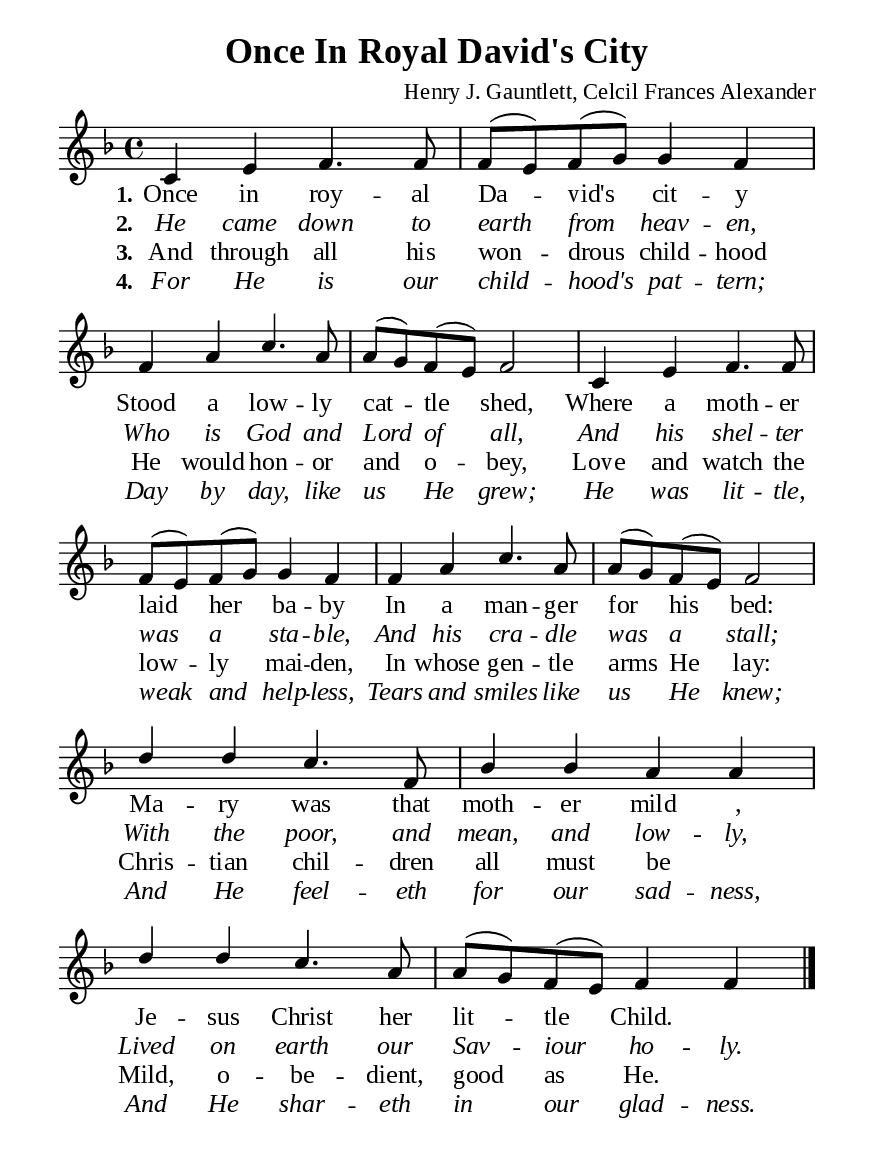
\version "2.18.2"

\header {
  title = "Once In Royal David's City"
  composer = "Henry J. Gauntlett, Celcil Frances Alexander"
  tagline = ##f
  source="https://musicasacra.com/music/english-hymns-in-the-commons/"
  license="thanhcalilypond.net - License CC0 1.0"
}

global= {
  \key f \major
  \time 4/4
  \override Score.BarNumber.break-visibility = ##(#f #f #f)
  \override Lyrics.LyricSpace.minimum-distance = #3.0
}

\paper {
  #(set-paper-size "a5")
  top-margin = 10\mm
  bottom-margin = 5\mm
  left-margin = 10\mm
  right-margin = 10\mm
  indent = #0
  #(define fonts
	 (make-pango-font-tree "Liberation Serif"
	 		       "Liberation Serif"
			       "Liberation Serif"
			       (/ 20 20)))
  system-system-spacing = #'((basic-distance . 2.5) (padding . 2.5))
}

printItalic = \with {
  \override LyricText.font-shape = #'italic
}

% Verse music
musicVerseSoprano = \relative c' {
  %{	01	%} c4 e f4. f8 |
  %{	02	%} f (e) f (g) g4 f |
  %{	03	%} f a c4. a8 |
  %{	04	%} a (g) f (e) f2 |
  %{	05	%} c4 e f4. f8 |
  %{	06	%} f (e) f (g) g4 f |
  %{	07	%} f a c4. a8 |
  %{	08	%} a (g) f (e) f2 |
  %{	09	%} d'4 d c4. f,8 |
  %{	10	%} bes4 bes a a |
  %{	11	%} d d c4. a8 |
  %{	12	%} a (g) f (e) f4 f \bar "|."
}

% Verse lyrics
verseOne = \lyricmode {
  \set stanza = #"1."
  Once in roy -- al Da -- vid's cit -- y
  Stood a low -- ly cat -- tle shed,
  Where a moth -- er laid her ba -- by
  In a man -- ger for his bed:
  Ma -- ry was that moth -- er mild _,
  Je -- sus Christ her lit -- tle Child.
}

verseTwo = \lyricmode {
  \set stanza = #"2."
  He came down to earth from heav -- en,
  Who is God and Lord of all,
  And his shel -- ter was a sta -- ble,
  And his cra -- dle was a stall;
  With the poor, and mean, and low -- ly,
  Lived on earth our Sav -- iour ho -- ly.
}

verseThree = \lyricmode {
  \set stanza = #"3."
  And through all his won -- drous child -- hood
  He would hon -- or and o -- bey,
  Love and watch the low -- ly mai -- den,
  In whose gen -- tle arms He lay:
  Chris -- tian chil -- dren all must be _
  Mild, o -- be -- dient, good as He.
}

verseFour = \lyricmode {
  \set stanza = #"4."
  For He is our child -- hood's pat -- tern;
  Day by day, like us He grew;
  He was lit -- tle, weak and help -- less,
  Tears and smiles like us He knew;
  And He feel -- eth for our sad -- ness,
  And He shar -- eth in our glad -- ness.
}

% Layout
\score {
    \new ChoirStaff <<
      \new Staff <<
        \clef "treble"
        \new Voice = "sopranos" { \global \stemUp \slurUp \musicVerseSoprano }
      >>
      \new Lyrics \lyricsto sopranos \verseOne
      \new Lyrics \printItalic \lyricsto sopranos \verseTwo
      \new Lyrics \lyricsto sopranos \verseThree
      \new Lyrics \printItalic \lyricsto sopranos \verseFour
    >>
}
